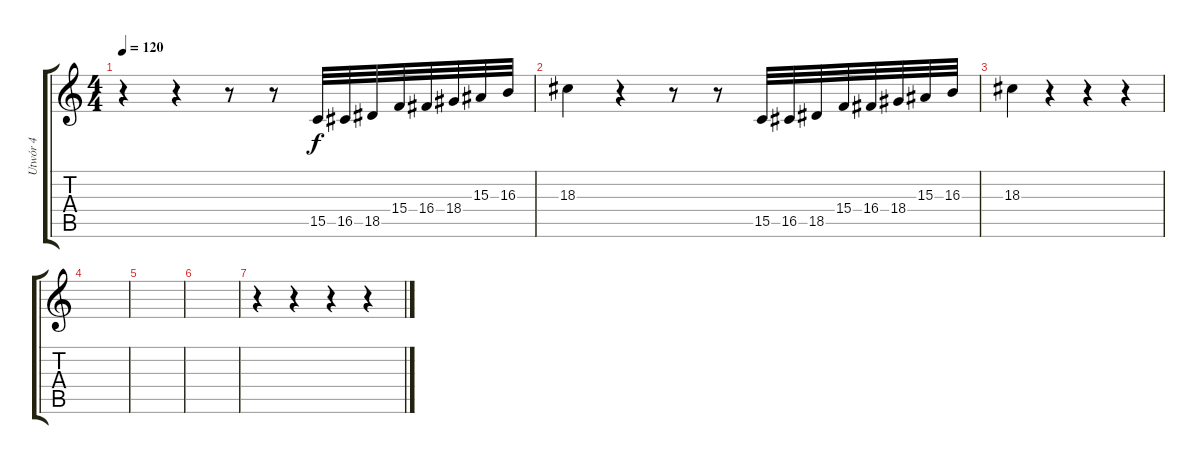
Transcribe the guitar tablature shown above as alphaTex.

\track ("Utwór 4" "Utwór 4") {instrument orchestralharp}
\staff {score tabs}
\tuning (E4 B3 G3 D3 A2 E2) {hide}
\ts (4 4)
\tempo 120
\clef g2
\ks c
r.4{dy f} r.4 r.8 r.8 15.5.32 16.5.32 18.5.32 15.4.32 16.4.32 18.4.32 15.3.32 16.3.32 |
18.3.4 r.4 r.8 r.8 15.5.32 16.5.32 18.5.32 15.4.32 16.4.32 18.4.32 15.3.32 16.3.32 |
18.3.4 r.4 r.4 r.4 |
|
|
|
r.4 r.4 r.4 r.4
